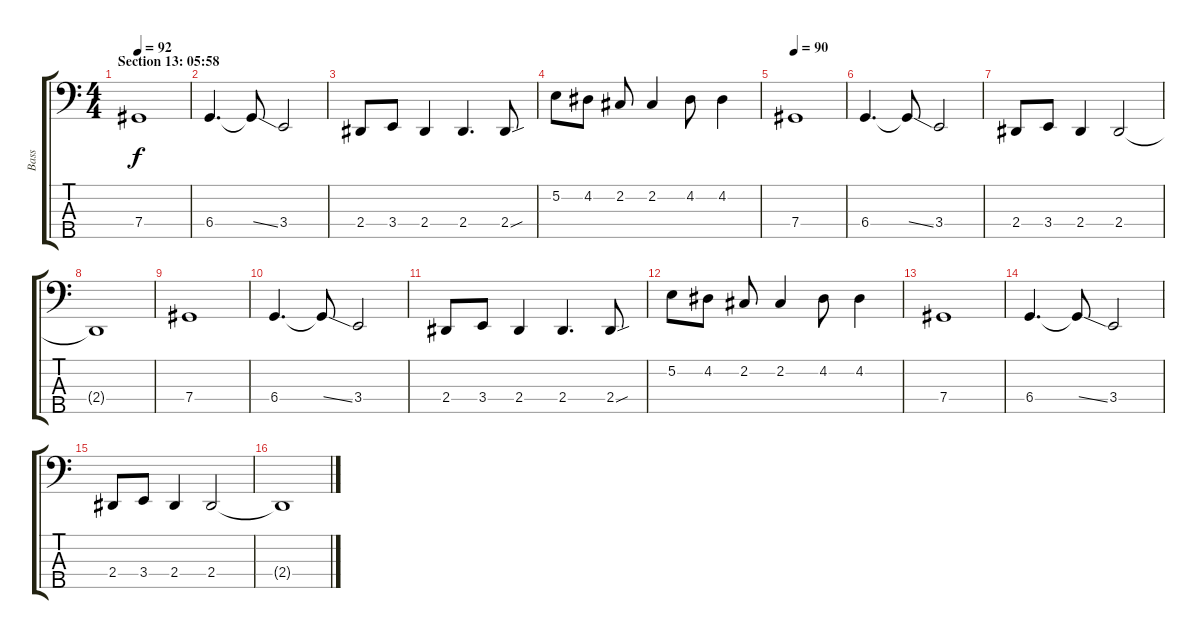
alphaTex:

\track ("Bass" "Bass") {instrument electricbasspick}
\staff {score tabs}
\tuning (E2 B1 Gb1 Db1 Ab0) {hide}
\ts (4 4)
\section ("" "Section 13: 05:58")
\tempo 92
\clef f4
\ks c
7.4.1{dy f} |
6.4.4{d} 6.4{ss t}.8 3.4.2 |
2.4.8 3.4.8 2.4.4 2.4.4{d} 2.4{sou}.8 |
5.2.8 4.2.8 2.2.8 2.2.4 4.2.8 4.2.4 |
\tempo 90
7.4.1 |
6.4.4{d} 6.4{ss t}.8 3.4.2 |
2.4.8 3.4.8 2.4.4 2.4.2 |
2.4{t}.1 |
7.4.1 |
6.4.4{d} 6.4{ss t}.8 3.4.2 |
2.4.8 3.4.8 2.4.4 2.4.4{d} 2.4{sou}.8 |
5.2.8 4.2.8 2.2.8 2.2.4 4.2.8 4.2.4 |
7.4.1 |
6.4.4{d} 6.4{ss t}.8 3.4.2 |
2.4.8 3.4.8 2.4.4 2.4.2 |
2.4{t}.1
